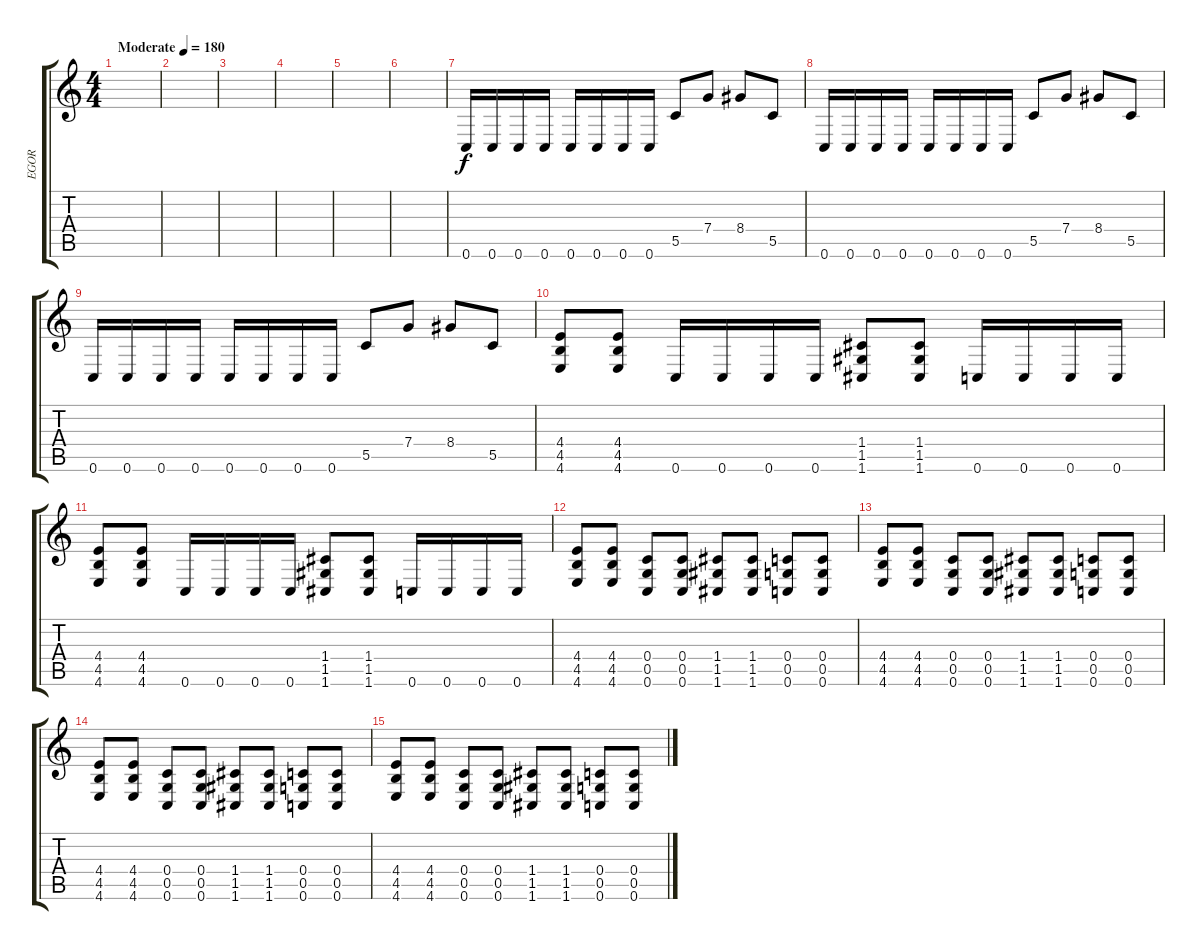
\track ("EGOR" "EGOR") {instrument distortionguitar}
\staff {score tabs}
\tuning (D4 A3 F3 C3 G2 C2) {hide}
\ts (4 4)
\tempo (180 "Moderate")
\clef g2
\ks c
|
|
|
|
|
|
0.6.16 0.6.16 0.6.16 0.6.16 0.6.16 0.6.16 0.6.16 0.6.16 5.5.8 7.4.8 8.4.8 5.5.8 |
0.6.16 0.6.16 0.6.16 0.6.16 0.6.16 0.6.16 0.6.16 0.6.16 5.5.8 7.4.8 8.4.8 5.5.8 |
0.6.16 0.6.16 0.6.16 0.6.16 0.6.16 0.6.16 0.6.16 0.6.16 5.5.8 7.4.8 8.4.8 5.5.8 |
(4.4 4.5 4.6).8 (4.4 4.5 4.6).8 0.6.16 0.6.16 0.6.16 0.6.16 (1.4 1.5 1.6).8 (1.4 1.5 1.6).8 0.6.16 0.6.16 0.6.16 0.6.16 |
(4.4 4.5 4.6).8 (4.4 4.5 4.6).8 0.6.16 0.6.16 0.6.16 0.6.16 (1.4 1.5 1.6).8 (1.4 1.5 1.6).8 0.6.16 0.6.16 0.6.16 0.6.16 |
(4.4 4.5 4.6).8 (4.4 4.5 4.6).8 (0.4 0.5 0.6).8 (0.4 0.5 0.6).8 (1.4 1.5 1.6).8 (1.4 1.5 1.6).8 (0.4 0.5 0.6).8 (0.4 0.5 0.6).8 |
(4.4 4.5 4.6).8 (4.4 4.5 4.6).8 (0.4 0.5 0.6).8 (0.4 0.5 0.6).8 (1.4 1.5 1.6).8 (1.4 1.5 1.6).8 (0.4 0.5 0.6).8 (0.4 0.5 0.6).8 |
(4.4 4.5 4.6).8 (4.4 4.5 4.6).8 (0.4 0.5 0.6).8 (0.4 0.5 0.6).8 (1.4 1.5 1.6).8 (1.4 1.5 1.6).8 (0.4 0.5 0.6).8 (0.4 0.5 0.6).8 |
(4.4 4.5 4.6).8 (4.4 4.5 4.6).8 (0.4 0.5 0.6).8 (0.4 0.5 0.6).8 (1.4 1.5 1.6).8 (1.4 1.5 1.6).8 (0.4 0.5 0.6).8 (0.4 0.5 0.6).8
